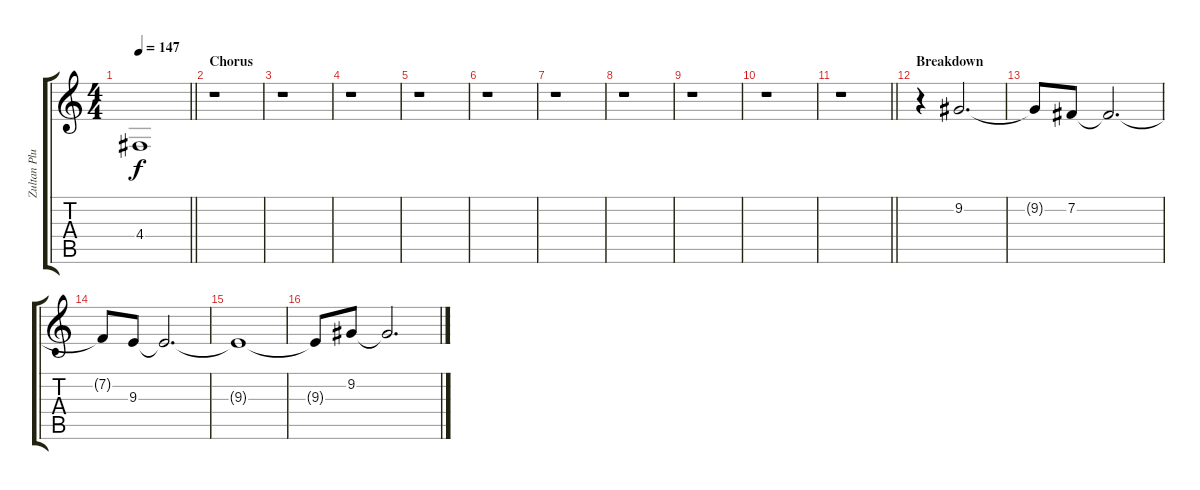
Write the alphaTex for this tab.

\track ("Zultan Pluto (Keyboard)" "Zultan Plu") {instrument pad2warm}
\staff {score tabs}
\tuning (E4 B3 G3 D3 A2 E2) {hide}
\ts (4 4)
\tempo 147
\clef g2
\barLineRight lightlight
\ks c
4.4{t}.1{dy f} |
\section ("" "Chorus")
r.1 |
r.1 |
r.1 |
r.1 |
r.1 |
r.1 |
r.1 |
r.1 |
r.1 |
\barLineRight lightlight
r.1 |
\section ("" "Breakdown")
r.4 9.2.2{d} |
9.2{t}.8 7.2.8 7.2{t}.2{d} |
7.2{t}.8 9.3.8 9.3{t}.2{d} |
9.3{t}.1 |
9.3{t}.8 9.2.8 9.2{t}.2{d}
